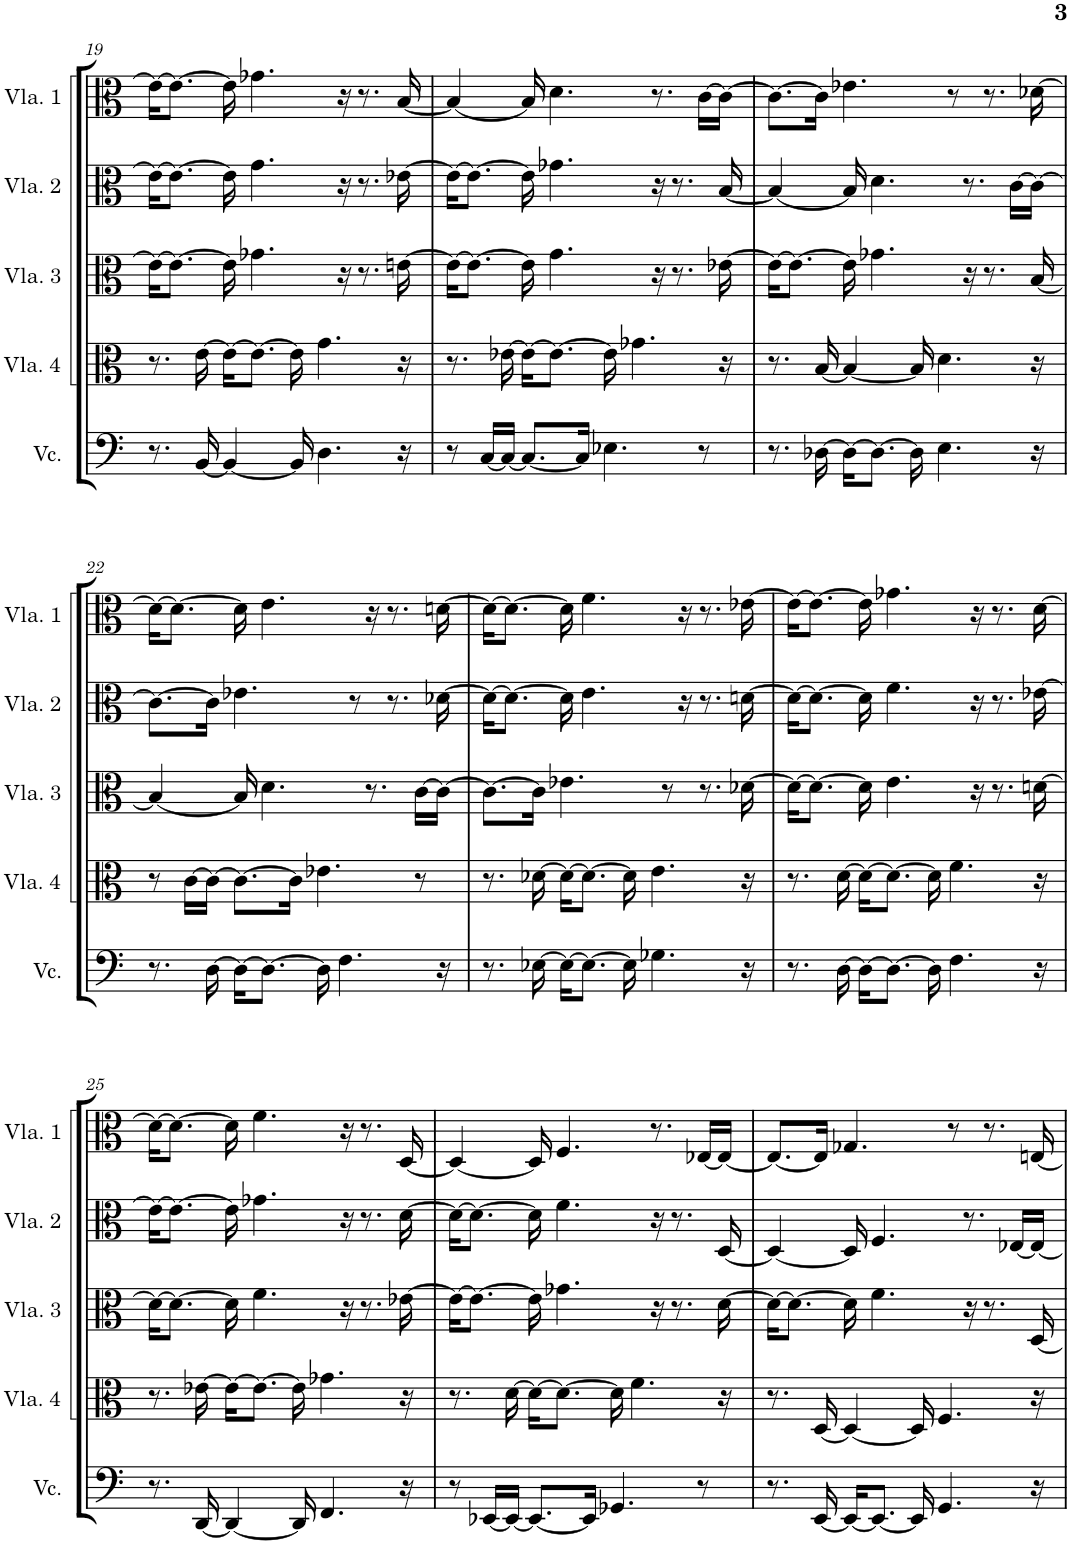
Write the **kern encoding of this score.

**kern	**kern	**kern	**kern	**kern
*part5	*part4	*part3	*part2	*part1
*staff5	*staff4	*staff3	*staff2	*staff1
*I"Violoncelo	*I"Viola 4	*I"Viola 3	*I"Viola 2	*I"Viola 1
*I'Vc.	*I'Vla. 4	*I'Vla. 3	*I'Vla. 2	*I'Vla. 1
!!LO:PB:g=z
*clefF4	*clefC3	*clefC3	*clefC3	*clefC3
*k[]	*k[]	*k[]	*k[]	*k[]
*M4/4	*M4/4	*M4/4	*M4/4	*M4/4
=19	=19	=19	=19	=19
8.r	8.r	16e-\KL_	16e\KL_	16e-\KL_
.	.	8.e-\J_	8.e\J_	8.e-\J_
[16BB/	[16e\	.	.	.
4BB/_	16e\KL_	16e-\]	16e\]	16e-\]
.	8.e\J_	4.g-X\	4.g\	4.g-X\
16BB/]	16e\]	.	.	.
4.D\	4.g\	.	.	.
.	.	16r	16r	16r
.	.	8.r	8.r	8.r
16r	16r	[16en\	[16e-X\	[16B/
=20	=20	=20	=20	=20
8r	8.r	16e\KL_	16e-\KL_	4B/_
.	.	8.e\J_	8.e-\J_	.
[16C/LL	.	.	.	.
16C/JJ_	[16e-X\	.	.	.
8.C/L_	16e-\KL_	16e\]	16e-\]	16B/]
.	8.e-\J_	4.g\	4.g-X\	4.d\
16C/Jk]	.	.	.	.
4.E-X\	16e-\]	.	.	.
.	4.g-X\	.	.	.
.	.	16r	16r	8.r
.	.	8.r	8.r	.
8r	.	.	.	[16c\LL
.	16r	[16e-X\	[16B/	16c\JJ_
=21	=21	=21	=21	=21
8.r	8.r	16e-\KL_	4B/_	8.c\L_
.	.	8.e-\J_	.	.
[16D-X\	[16B/	.	.	16c\Jk]
16D-\KL_	4B/_	16e-\]	16B/]	4.e-X\
8.D-\J_	.	4.g-X\	4.d\	.
16D-\]	16B/]	.	.	.
4.E\	4.d\	.	.	.
.	.	.	.	8r
.	.	16r	8.r	.
.	.	8.r	.	8.r
.	.	.	[16c\LL	.
16r	16r	[16B/	16c\JJ_	[16d-X\
!!LO:LB:g=z
=22	=22	=22	=22	=22
8.r	8r	4B/_	8.c\L_	16d-\KL_
.	.	.	.	8.d-\J_
.	[16c\LL	.	.	.
[16D\	16c\JJ_	.	16c\Jk]	.
16D\KL_	8.c\L_	16B/]	4.e-X\	16d-\]
8.D\J_	.	4.d\	.	4.e\
.	16c\Jk]	.	.	.
16D\]	4.e-X\	.	.	.
4.F\	.	.	.	.
.	.	.	8r	.
.	.	8.r	.	16r
.	.	.	8.r	8.r
.	8r	[16c\LL	.	.
16r	.	16c\JJ_	[16d-X\	[16dn\
=23	=23	=23	=23	=23
8.r	8.r	8.c\L_	16d-\KL_	16d\KL_
.	.	.	8.d-\J_	8.d\J_
[16E-X\	[16d-X\	16c\Jk]	.	.
16E-\KL_	16d-\KL_	4.e-X\	16d-\]	16d\]
8.E-\J_	8.d-\J_	.	4.e\	4.f\
16E-\]	16d-\]	.	.	.
4.G-X\	4.e\	.	.	.
.	.	8r	.	.
.	.	.	16r	16r
.	.	8.r	8.r	8.r
16r	16r	[16d-X\	[16dn\	[16e-X\
=24	=24	=24	=24	=24
8.r	8.r	16d-\KL_	16d\KL_	16e-\KL_
.	.	8.d-\J_	8.d\J_	8.e-\J_
[16D\	[16d\	.	.	.
16D\KL_	16d\KL_	16d-\]	16d\]	16e-\]
8.D\J_	8.d\J_	4.e\	4.f\	4.g-X\
16D\]	16d\]	.	.	.
4.F\	4.f\	.	.	.
.	.	16r	16r	16r
.	.	8.r	8.r	8.r
16r	16r	[16dn\	[16e-X\	[16d\
!!LO:LB:g=z
=25	=25	=25	=25	=25
8.r	8.r	16d\KL_	16e-\KL_	16d\KL_
.	.	8.d\J_	8.e-\J_	8.d\J_
[16DD/	[16e-X\	.	.	.
4DD/_	16e-\KL_	16d\]	16e-\]	16d\]
.	8.e-\J_	4.f\	4.g-X\	4.f\
16DD/]	16e-\]	.	.	.
4.FF/	4.g-X\	.	.	.
.	.	16r	16r	16r
.	.	8.r	8.r	8.r
16r	16r	[16e-X\	[16d\	[16D/
=26	=26	=26	=26	=26
8r	8.r	16e-\KL_	16d\KL_	4D/_
.	.	8.e-\J_	8.d\J_	.
[16EE-X/LL	.	.	.	.
16EE-/JJ_	[16d\	.	.	.
8.EE-/L_	16d\KL_	16e-\]	16d\]	16D/]
.	8.d\J_	4.g-X\	4.f\	4.F/
16EE-/Jk]	.	.	.	.
4.GG-X/	16d\]	.	.	.
.	4.f\	.	.	.
.	.	16r	16r	8.r
.	.	8.r	8.r	.
8r	.	.	.	[16E-X/LL
.	16r	[16d\	[16D/	16E-/JJ_
=27	=27	=27	=27	=27
8.r	8.r	16d\KL_	4D/_	8.E-/L_
.	.	8.d\J_	.	.
[16EE/	[16D/	.	.	16E-/Jk]
16EE/KL_	4D/_	16d\]	16D/]	4.G-X/
8.EE/J_	.	4.f\	4.F/	.
16EE/]	16D/]	.	.	.
4.GG/	4.F/	.	.	.
.	.	.	.	8r
.	.	16r	8.r	.
.	.	8.r	.	8.r
.	.	.	[16E-X/LL	.
16r	16r	[16D/	16E-/JJ_	[16En/
=	=	=	=	=
*-	*-	*-	*-	*-
